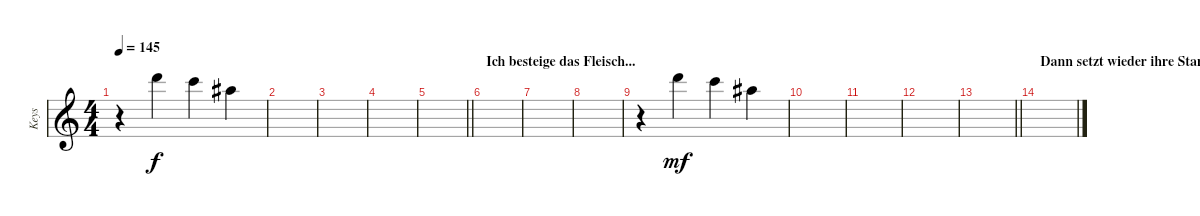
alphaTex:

\track ("Keys" "Keys") {instrument pad2warm}
\staff {score}
\tuning (E4 B3 G3 D3 A2 E2 B1) {hide}
\ts (4 4)
\tempo 145
\clef g2
\ks c
r.4{dy mp} 22.1.4{dy f} 20.1.4 18.1.4 |
|
|
|
\barLineRight lightlight
|
\section ("" "Ich besteige das Fleisch...")
|
|
|
r.4 22.1.4{dy mf} 20.1.4 18.1.4 |
|
|
|
\barLineRight lightlight
|
\section ("" "Dann setzt wieder ihre Starre ein...")
